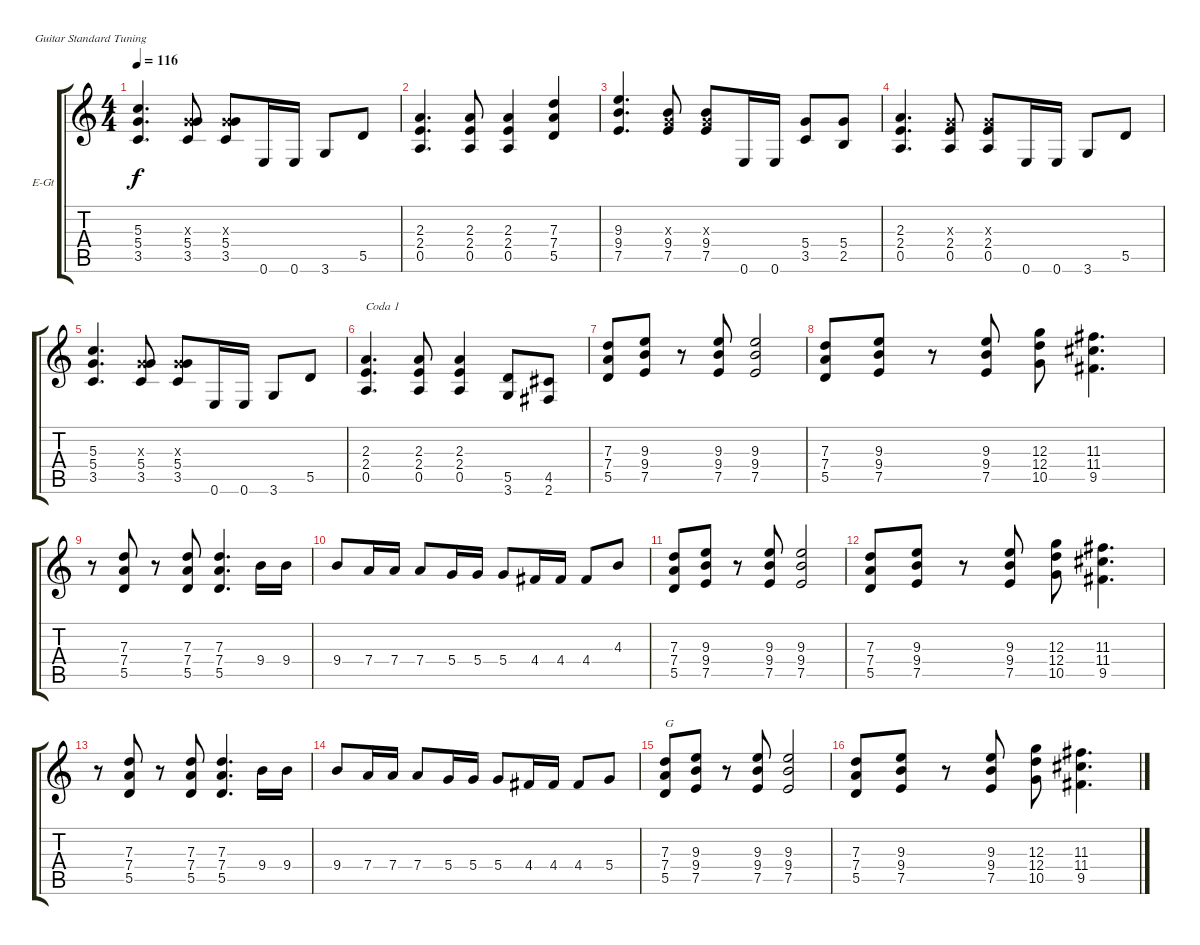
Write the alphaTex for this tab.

\bracketExtendMode groupsimilarinstruments
\firstSystemTrackNameOrientation horizontal
\otherSystemsTrackNameOrientation horizontal
\track ("Gtr. 3" "E-Gt") {instrument overdrivenguitar}
\staff {score tabs}
\tuning (E4 B3 G3 D3 A2 E2)
\ts (4 4)
\tempo 116
\clef g2
\ks c
(5.3 5.4 3.5).4{d dy f} (0.3{x} 5.4 3.5).8 (0.3{x} 5.4 3.5).8 0.6.16 0.6.16 3.6.8 5.5.8 |
(2.3 2.4 0.5).4{d} (2.3 2.4 0.5).8 (2.3 2.4 0.5).4 (7.3 7.4 5.5).4 |
(9.3 9.4 7.5).4{d} (0.3{x} 9.4 7.5).8 (0.3{x} 9.4 7.5).8 0.6.16 0.6.16 (5.4 3.5).8 (5.4 2.5).8 |
(2.3 2.4 0.5).4{d} (0.3{x} 2.4 0.5).8 (0.3{x} 2.4 0.5).8 0.6.16 0.6.16 3.6.8 5.5.8 |
(5.3 5.4 3.5).4{d} (0.3{x} 5.4 3.5).8 (0.3{x} 5.4 3.5).8 0.6.16 0.6.16 3.6.8 5.5.8 |
(2.3 2.4 0.5).4{d txt "Coda 1"} (2.3 2.4 0.5).8 (2.3 2.4 0.5).4 (5.5 3.6).8 (4.5 2.6).8 |
(7.3 7.4 5.5).8 (9.3 9.4 7.5).8 r.8 (9.3 9.4 7.5).8 (9.3 9.4 7.5).2 |
(7.3 7.4 5.5).8 (9.3 9.4 7.5).8 r.8 (9.3 9.4 7.5).8 (12.3 12.4 10.5).8 (11.3 11.4 9.5).4{d} |
r.8 (7.3 7.4 5.5).8 r.8 (7.3 7.4 5.5).8 (7.3 7.4 5.5).4{d} 9.4.16 9.4.16 |
9.4.8 7.4.16 7.4.16 7.4.8 5.4.16 5.4.16 5.4.8 4.4.16 4.4.16 4.4.8 4.3.8 |
(7.3 7.4 5.5).8 (9.3 9.4 7.5).8 r.8 (9.3 9.4 7.5).8 (9.3 9.4 7.5).2 |
(7.3 7.4 5.5).8 (9.3 9.4 7.5).8 r.8 (9.3 9.4 7.5).8 (12.3 12.4 10.5).8 (11.3 11.4 9.5).4{d} |
r.8 (7.3 7.4 5.5).8 r.8 (7.3 7.4 5.5).8 (7.3 7.4 5.5).4{d} 9.4.16 9.4.16 |
9.4.8 7.4.16 7.4.16 7.4.8 5.4.16 5.4.16 5.4.8 4.4.16 4.4.16 4.4.8 5.4.8 |
(7.3 7.4 5.5).8{txt "G"} (9.3 9.4 7.5).8 r.8 (9.3 9.4 7.5).8 (9.3 9.4 7.5).2 |
(7.3 7.4 5.5).8 (9.3 9.4 7.5).8 r.8 (9.3 9.4 7.5).8 (12.3 12.4 10.5).8 (11.3 11.4 9.5).4{d}
